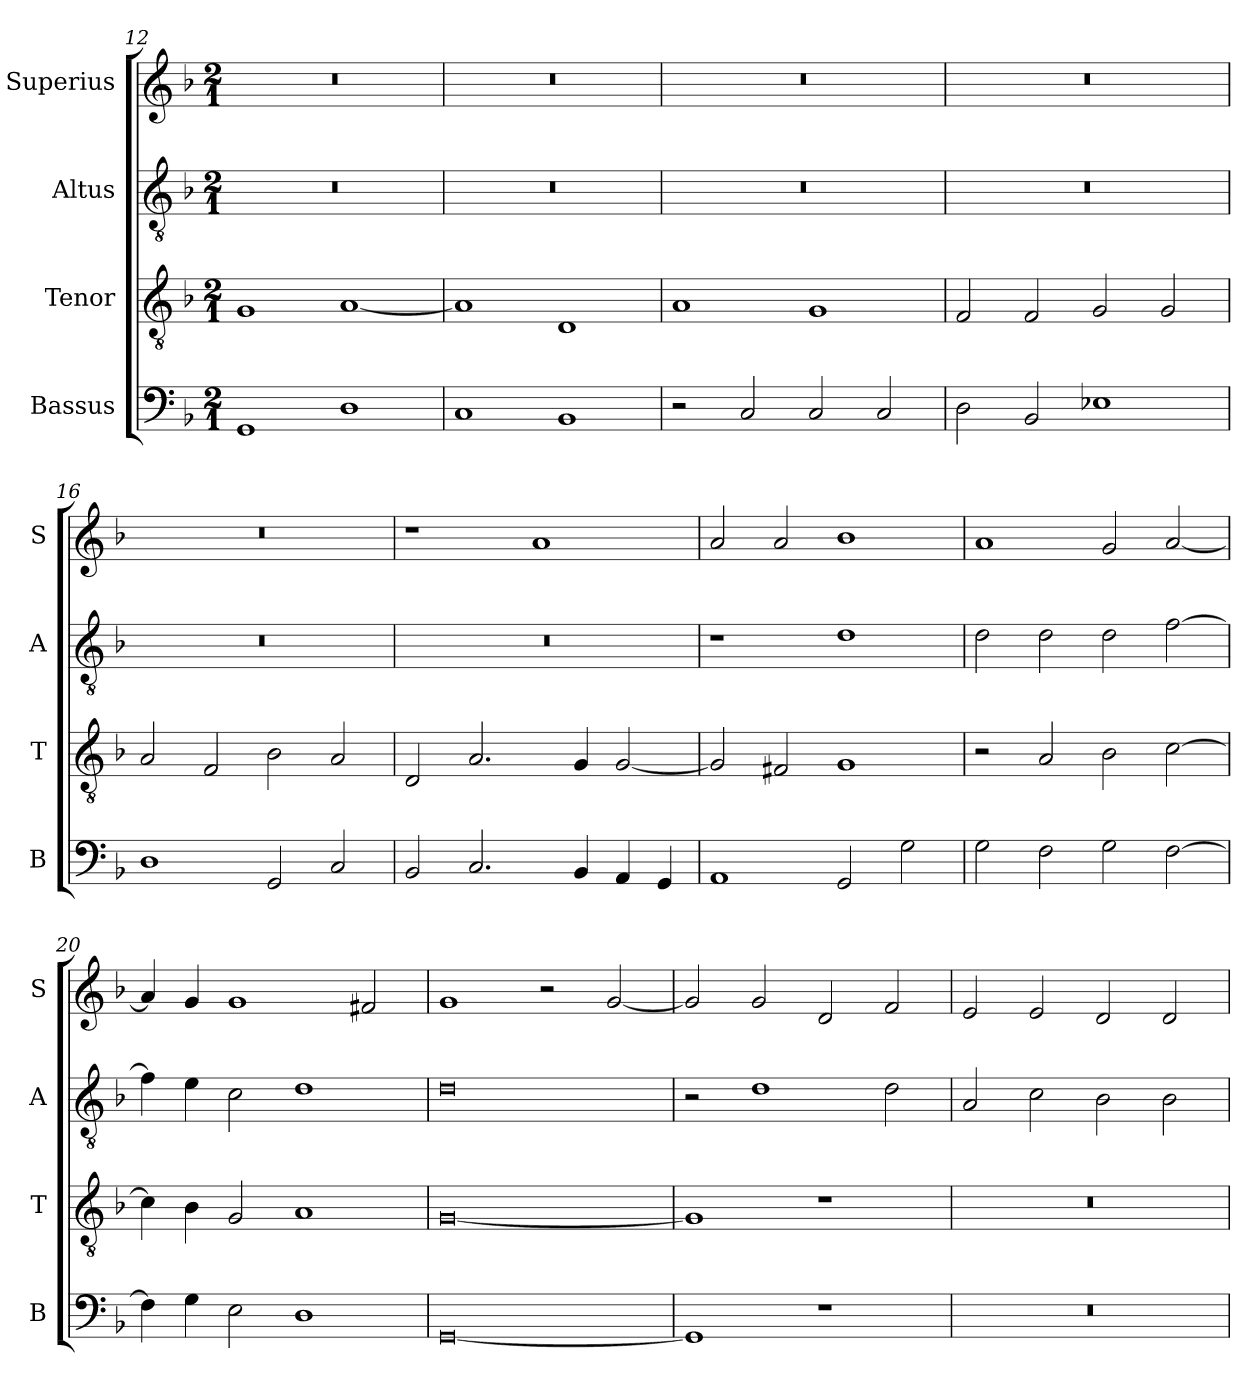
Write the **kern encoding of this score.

**kern	**kern	**kern	**kern
*part4	*part3	*part2	*part1
*staff4	*staff3	*staff2	*staff1
*I"Bassus	*I"Tenor	*I"Altus	*I"Superius
*I'B	*I'T	*I'A	*I'S
*clefF4	*clefGv2	*clefGv2	*clefG2
*k[b-]	*k[b-]	*k[b-]	*k[b-]
*F:	*F:	*F:	*F:
*M2/1	*M2/1	*M2/1	*M2/1
=12	=12	=12	=12
1GG	1G	0r	0r
1D	[1A	.	.
=13	=13	=13	=13
1C	1A]	0r	0r
1BB-	1D	.	.
=14	=14	=14	=14
2r	1A	0r	0r
2C	.	.	.
2C	1G	.	.
2C	.	.	.
=15	=15	=15	=15
2D	2F	0r	0r
2BB-	2F	.	.
1E-X	2G	.	.
.	2G	.	.
=16	=16	=16	=16
1D	2A	0r	0r
.	2F	.	.
2GG	2B-	.	.
2C	2A	.	.
=17	=17	=17	=17
2BB-	2D	0r	1r
2.C	2.A	.	.
.	.	.	1a
4BB-	4G	.	.
4AA	[2G	.	.
4GG	.	.	.
=18	=18	=18	=18
1AA	2G]	1r	2a
.	2F#X	.	2a
2GG	1G	1d	1b-
2G	.	.	.
=19	=19	=19	=19
2G	2r	2d	1a
2F	2A	2d	.
2G	2B-	2d	2g
[2F	[2c	[2f	[2a
=20	=20	=20	=20
4F]	4c]	4f]	4a]
4G	4B-	4e	4g
2E	2G	2c	1g
1D	1A	1d	.
.	.	.	2f#X
=21	=21	=21	=21
[0GG	[0G	0d	1g
.	.	.	2r
.	.	.	[2g
=22	=22	=22	=22
1GG]	1G]	2r	2g]
.	.	1d	2g
1r	1r	.	2d
.	.	2d	2f
=23	=23	=23	=23
0r	0r	2A	2e
.	.	2c	2e
.	.	2B-	2d
.	.	2B-	2d
=	=	=	=
*-	*-	*-	*-
